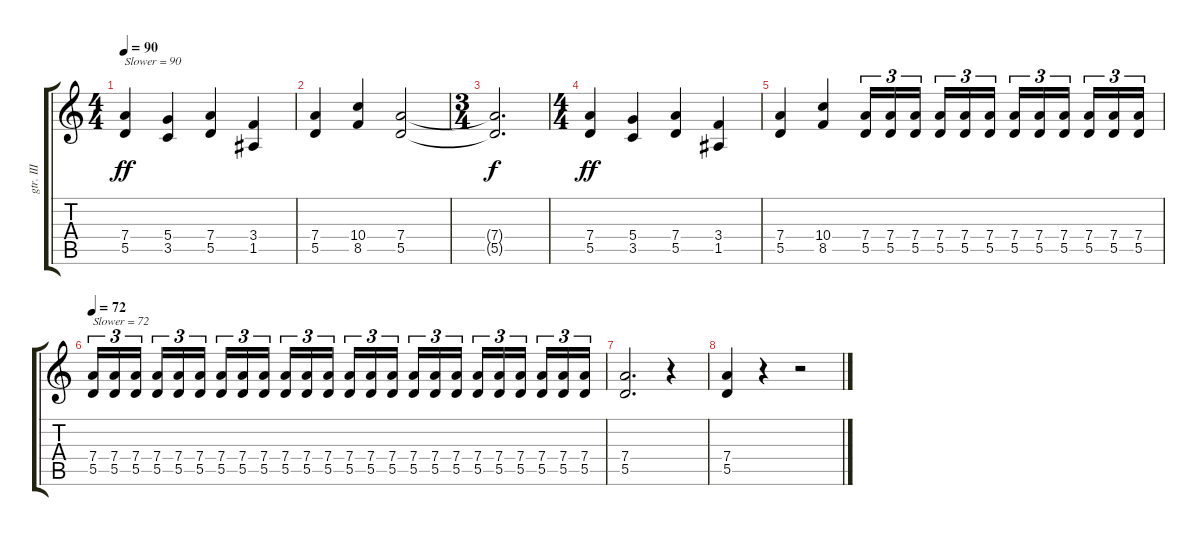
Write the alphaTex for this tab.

\track ("gtr. III" "gtr. III") {instrument acousticguitarsteel}
\staff {score tabs}
\tuning (E4 B3 G3 D3 A2 E2) {hide}
\ts (4 4)
\tempo 90
\clef g2
\ks c
(7.4 5.5).4{txt "Slower = 90" dy ff instrument overdrivenguitar} (5.4 3.5).4 (7.4 5.5).4 (3.4 1.5).4 |
(7.4 5.5).4 (10.4 8.5).4 (7.4 5.5).2 |
\ts (3 4)
(7.4{t} 5.5{t}).2{d dy f} |
\ts (4 4)
(7.4 5.5).4{dy ff} (5.4 3.5).4 (7.4 5.5).4 (3.4 1.5).4 |
(7.4 5.5).4 (10.4 8.5).4 (7.4 5.5).16{tu (3 2)} (7.4 5.5).16{tu (3 2)} (7.4 5.5).16{tu (3 2) beam splitsecondary} (7.4 5.5).16{tu (3 2)} (7.4 5.5).16{tu (3 2)} (7.4 5.5).16{tu (3 2)} (7.4 5.5).16{tu (3 2)} (7.4 5.5).16{tu (3 2)} (7.4 5.5).16{tu (3 2) beam splitsecondary} (7.4 5.5).16{tu (3 2)} (7.4 5.5).16{tu (3 2)} (7.4 5.5).16{tu (3 2)} |
\tempo 72
(7.4 5.5).16{tu (3 2) txt "Slower = 72"} (7.4 5.5).16{tu (3 2)} (7.4 5.5).16{tu (3 2) beam splitsecondary} (7.4 5.5).16{tu (3 2)} (7.4 5.5).16{tu (3 2)} (7.4 5.5).16{tu (3 2)} (7.4 5.5).16{tu (3 2)} (7.4 5.5).16{tu (3 2)} (7.4 5.5).16{tu (3 2) beam splitsecondary} (7.4 5.5).16{tu (3 2)} (7.4 5.5).16{tu (3 2)} (7.4 5.5).16{tu (3 2)} (7.4 5.5).16{tu (3 2)} (7.4 5.5).16{tu (3 2)} (7.4 5.5).16{tu (3 2) beam splitsecondary} (7.4 5.5).16{tu (3 2)} (7.4 5.5).16{tu (3 2)} (7.4 5.5).16{tu (3 2)} (7.4 5.5).16{tu (3 2)} (7.4 5.5).16{tu (3 2)} (7.4 5.5).16{tu (3 2) beam splitsecondary} (7.4 5.5).16{tu (3 2)} (7.4 5.5).16{tu (3 2)} (7.4 5.5).16{tu (3 2)} |
(7.4 5.5).2{d} r.4 |
(7.4 5.5).4 r.4 r.2
